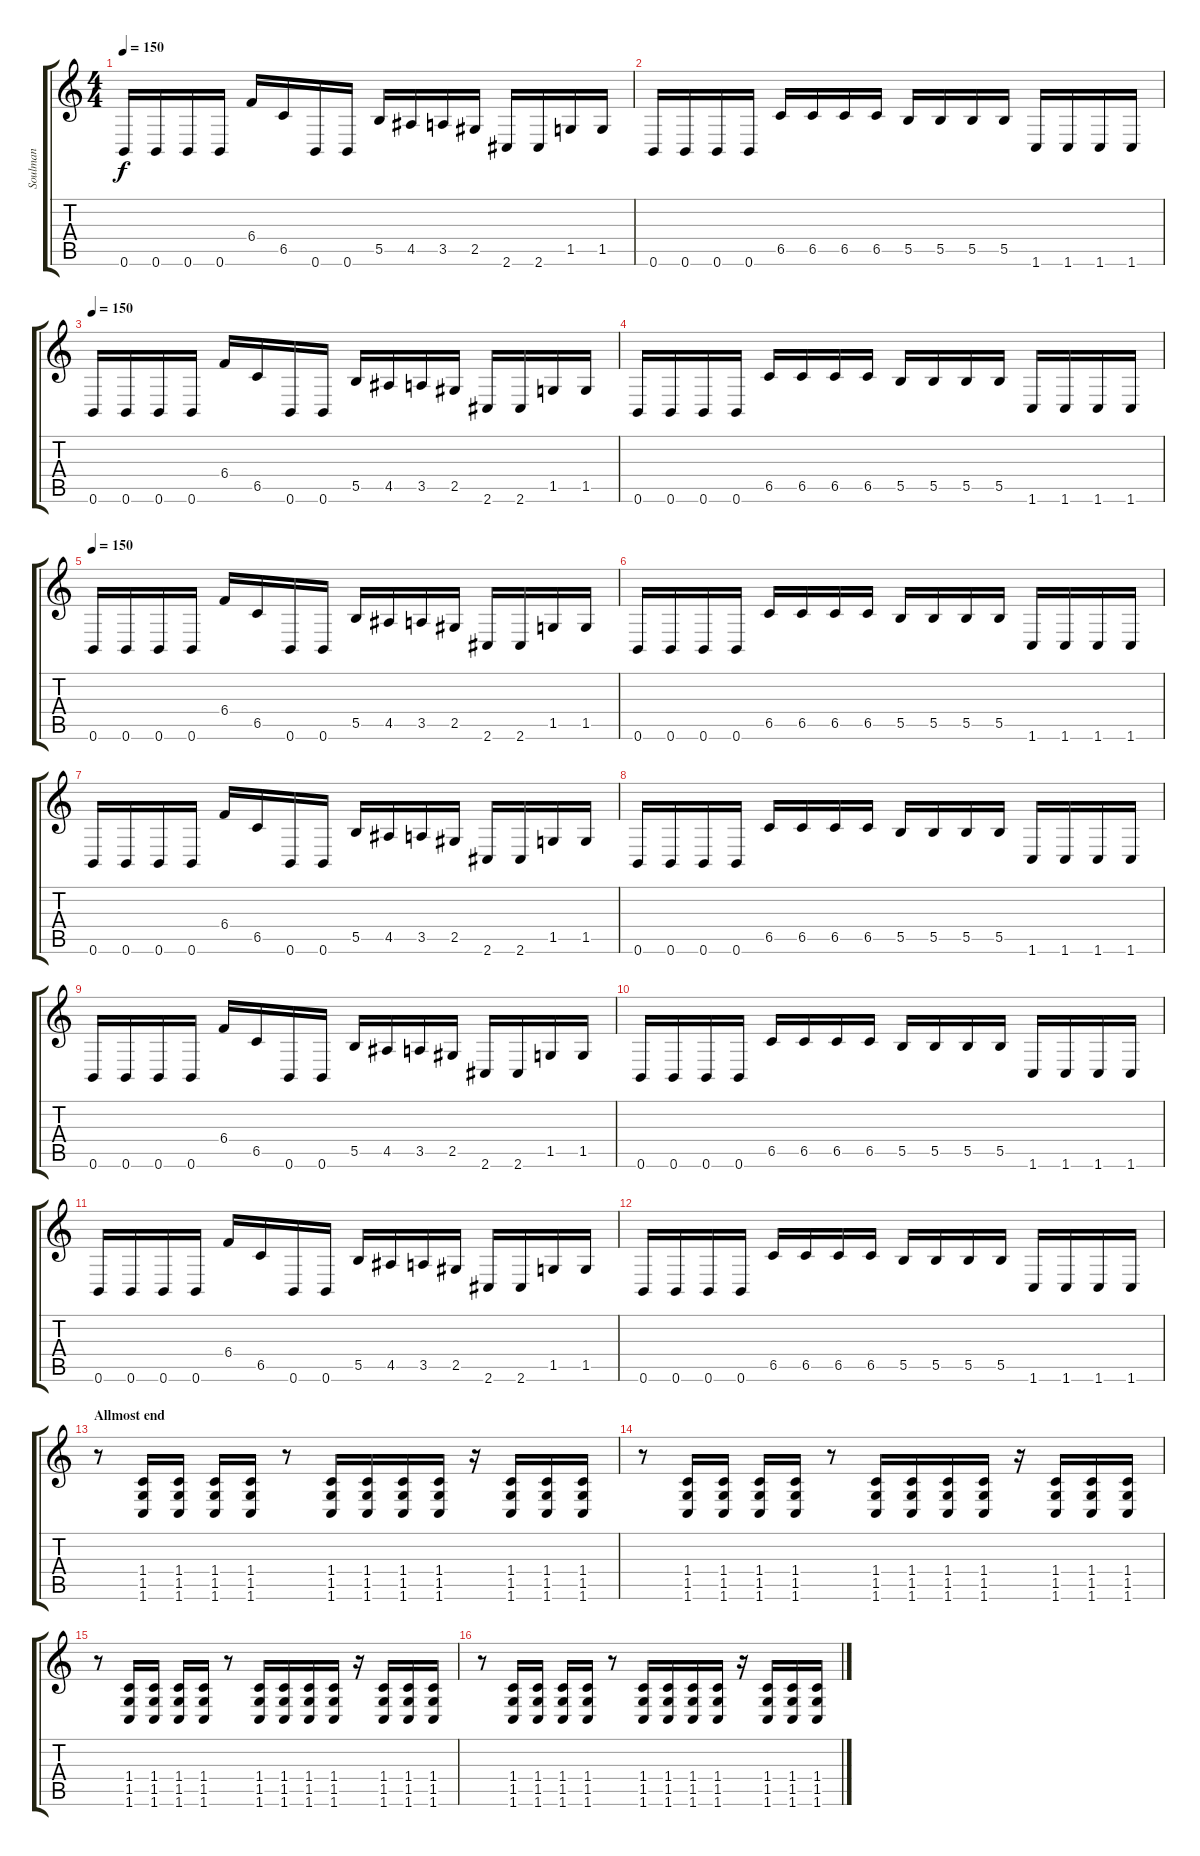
\track ("Soulman" "Soulman") {instrument distortionguitar}
\staff {score tabs}
\tuning (Db4 Ab3 E3 B2 Gb2 B1) {hide}
\ts (4 4)
\tempo 150
\clef g2
\ks c
0.6.16{dy f} 0.6.16 0.6.16 0.6.16 6.4.16 6.5.16 0.6.16 0.6.16 5.5.16 4.5.16 3.5.16 2.5.16 2.6.16 2.6.16 1.5.16 1.5.16 |
0.6.16 0.6.16 0.6.16 0.6.16 6.5.16 6.5.16 6.5.16 6.5.16 5.5.16 5.5.16 5.5.16 5.5.16 1.6.16 1.6.16 1.6.16 1.6.16 |
\tempo 150
0.6.16 0.6.16 0.6.16 0.6.16 6.4.16 6.5.16 0.6.16 0.6.16 5.5.16 4.5.16 3.5.16 2.5.16 2.6.16 2.6.16 1.5.16 1.5.16 |
0.6.16 0.6.16 0.6.16 0.6.16 6.5.16 6.5.16 6.5.16 6.5.16 5.5.16 5.5.16 5.5.16 5.5.16 1.6.16 1.6.16 1.6.16 1.6.16 |
\tempo 150
0.6.16 0.6.16 0.6.16 0.6.16 6.4.16 6.5.16 0.6.16 0.6.16 5.5.16 4.5.16 3.5.16 2.5.16 2.6.16 2.6.16 1.5.16 1.5.16 |
0.6.16 0.6.16 0.6.16 0.6.16 6.5.16 6.5.16 6.5.16 6.5.16 5.5.16 5.5.16 5.5.16 5.5.16 1.6.16 1.6.16 1.6.16 1.6.16 |
0.6.16 0.6.16 0.6.16 0.6.16 6.4.16 6.5.16 0.6.16 0.6.16 5.5.16 4.5.16 3.5.16 2.5.16 2.6.16 2.6.16 1.5.16 1.5.16 |
0.6.16 0.6.16 0.6.16 0.6.16 6.5.16 6.5.16 6.5.16 6.5.16 5.5.16 5.5.16 5.5.16 5.5.16 1.6.16 1.6.16 1.6.16 1.6.16 |
0.6.16 0.6.16 0.6.16 0.6.16 6.4.16 6.5.16 0.6.16 0.6.16 5.5.16 4.5.16 3.5.16 2.5.16 2.6.16 2.6.16 1.5.16 1.5.16 |
0.6.16 0.6.16 0.6.16 0.6.16 6.5.16 6.5.16 6.5.16 6.5.16 5.5.16 5.5.16 5.5.16 5.5.16 1.6.16 1.6.16 1.6.16 1.6.16 |
0.6.16 0.6.16 0.6.16 0.6.16 6.4.16 6.5.16 0.6.16 0.6.16 5.5.16 4.5.16 3.5.16 2.5.16 2.6.16 2.6.16 1.5.16 1.5.16 |
0.6.16 0.6.16 0.6.16 0.6.16 6.5.16 6.5.16 6.5.16 6.5.16 5.5.16 5.5.16 5.5.16 5.5.16 1.6.16 1.6.16 1.6.16 1.6.16 |
\section ("" "Allmost end")
r.8 (1.4 1.5 1.6).16 (1.4 1.5 1.6).16 (1.4 1.5 1.6).16 (1.4 1.5 1.6).16 r.8 (1.4 1.5 1.6).16 (1.4 1.5 1.6).16 (1.4 1.5 1.6).16 (1.4 1.5 1.6).16 r.16 (1.4 1.5 1.6).16 (1.4 1.5 1.6).16 (1.4 1.5 1.6).16 |
r.8 (1.4 1.5 1.6).16 (1.4 1.5 1.6).16 (1.4 1.5 1.6).16 (1.4 1.5 1.6).16 r.8 (1.4 1.5 1.6).16 (1.4 1.5 1.6).16 (1.4 1.5 1.6).16 (1.4 1.5 1.6).16 r.16 (1.4 1.5 1.6).16 (1.4 1.5 1.6).16 (1.4 1.5 1.6).16 |
r.8 (1.4 1.5 1.6).16 (1.4 1.5 1.6).16 (1.4 1.5 1.6).16 (1.4 1.5 1.6).16 r.8 (1.4 1.5 1.6).16 (1.4 1.5 1.6).16 (1.4 1.5 1.6).16 (1.4 1.5 1.6).16 r.16 (1.4 1.5 1.6).16 (1.4 1.5 1.6).16 (1.4 1.5 1.6).16 |
r.8 (1.4 1.5 1.6).16 (1.4 1.5 1.6).16 (1.4 1.5 1.6).16 (1.4 1.5 1.6).16 r.8 (1.4 1.5 1.6).16 (1.4 1.5 1.6).16 (1.4 1.5 1.6).16 (1.4 1.5 1.6).16 r.16 (1.4 1.5 1.6).16 (1.4 1.5 1.6).16 (1.4 1.5 1.6).16
